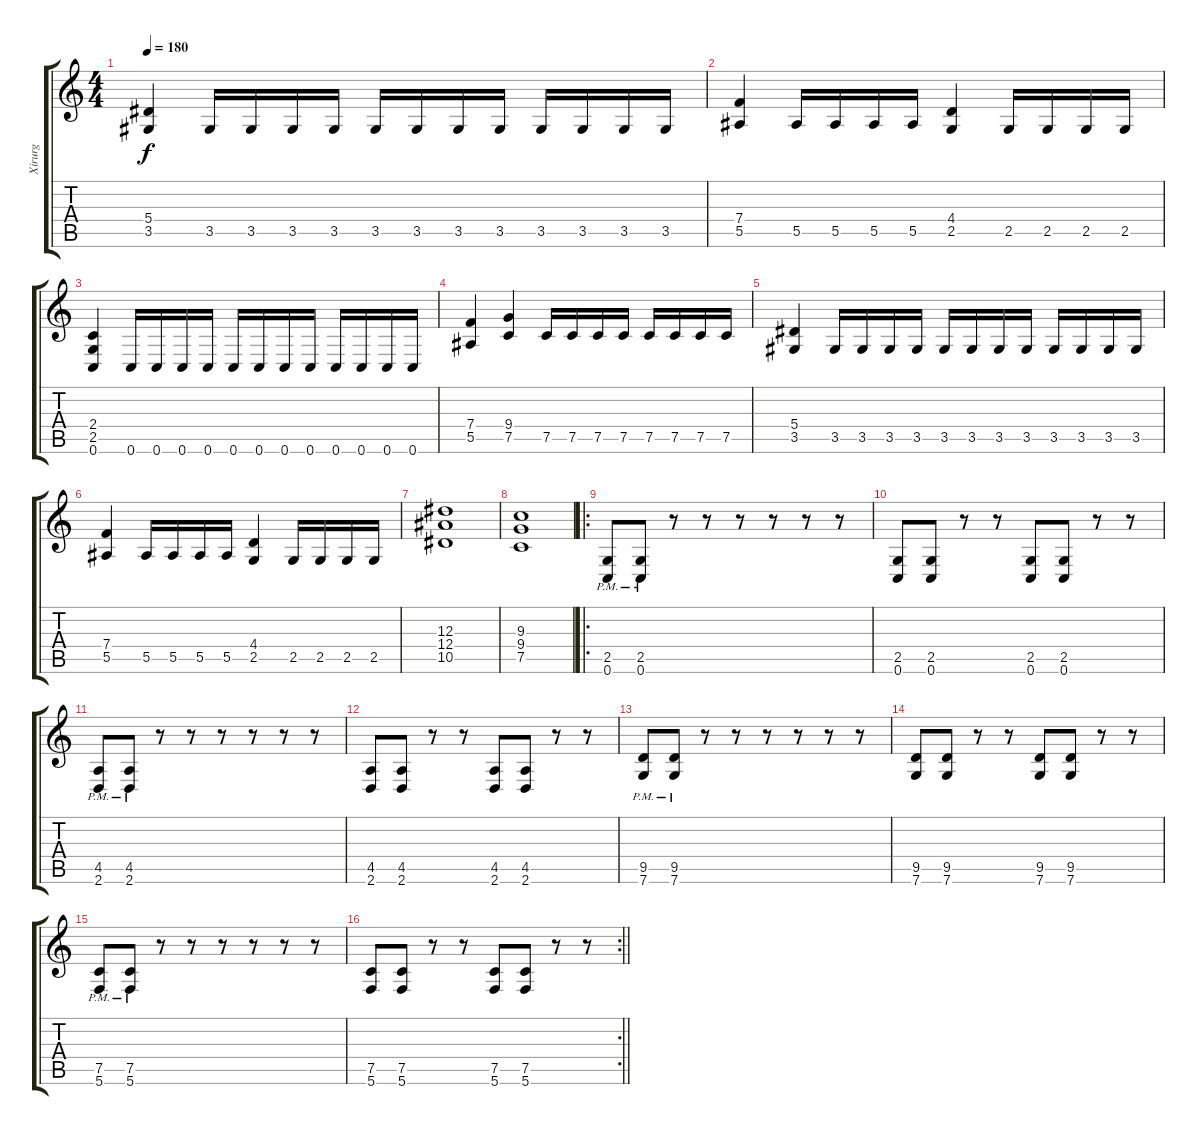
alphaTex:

\track ("Xirurg" "Xirurg") {instrument distortionguitar}
\staff {score tabs}
\tuning (C4 G3 Eb3 Bb2 F2 C2) {hide}
\ts (4 4)
\tempo 180
\clef g2
\ks c
(5.4 3.5).4{dy f} 3.5.16 3.5.16 3.5.16 3.5.16 3.5.16 3.5.16 3.5.16 3.5.16 3.5.16 3.5.16 3.5.16 3.5.16 |
(7.4 5.5).4 5.5.16 5.5.16 5.5.16 5.5.16 (4.4 2.5).4 2.5.16 2.5.16 2.5.16 2.5.16 |
(2.4 2.5 0.6).4 0.6.16 0.6.16 0.6.16 0.6.16 0.6.16 0.6.16 0.6.16 0.6.16 0.6.16 0.6.16 0.6.16 0.6.16 |
(7.4 5.5).4 (9.4 7.5).4 7.5.16 7.5.16 7.5.16 7.5.16 7.5.16 7.5.16 7.5.16 7.5.16 |
(5.4 3.5).4 3.5.16 3.5.16 3.5.16 3.5.16 3.5.16 3.5.16 3.5.16 3.5.16 3.5.16 3.5.16 3.5.16 3.5.16 |
(7.4 5.5).4 5.5.16 5.5.16 5.5.16 5.5.16 (4.4 2.5).4 2.5.16 2.5.16 2.5.16 2.5.16 |
(12.3 12.4 10.5).1 |
(9.3 9.4 7.5).1 |
\ro
(2.5{pm} 0.6{pm}).8 (2.5{pm} 0.6{pm}).8 r.8 r.8 r.8 r.8 r.8 r.8 |
(2.5 0.6).8 (2.5 0.6).8 r.8 r.8 (2.5 0.6).8 (2.5 0.6).8 r.8 r.8 |
(4.5{pm} 2.6{pm}).8 (4.5{pm} 2.6{pm}).8 r.8 r.8 r.8 r.8 r.8 r.8 |
(4.5 2.6).8 (4.5 2.6).8 r.8 r.8 (4.5 2.6).8 (4.5 2.6).8 r.8 r.8 |
(9.5{pm} 7.6{pm}).8 (9.5{pm} 7.6{pm}).8 r.8 r.8 r.8 r.8 r.8 r.8 |
(9.5 7.6).8 (9.5 7.6).8 r.8 r.8 (9.5 7.6).8 (9.5 7.6).8 r.8 r.8 |
(7.5{pm} 5.6{pm}).8 (7.5{pm} 5.6{pm}).8 r.8 r.8 r.8 r.8 r.8 r.8 |
\rc 2
\barLineRight lightlight
(7.5 5.6).8 (7.5 5.6).8 r.8 r.8 (7.5 5.6).8 (7.5 5.6).8 r.8 r.8
